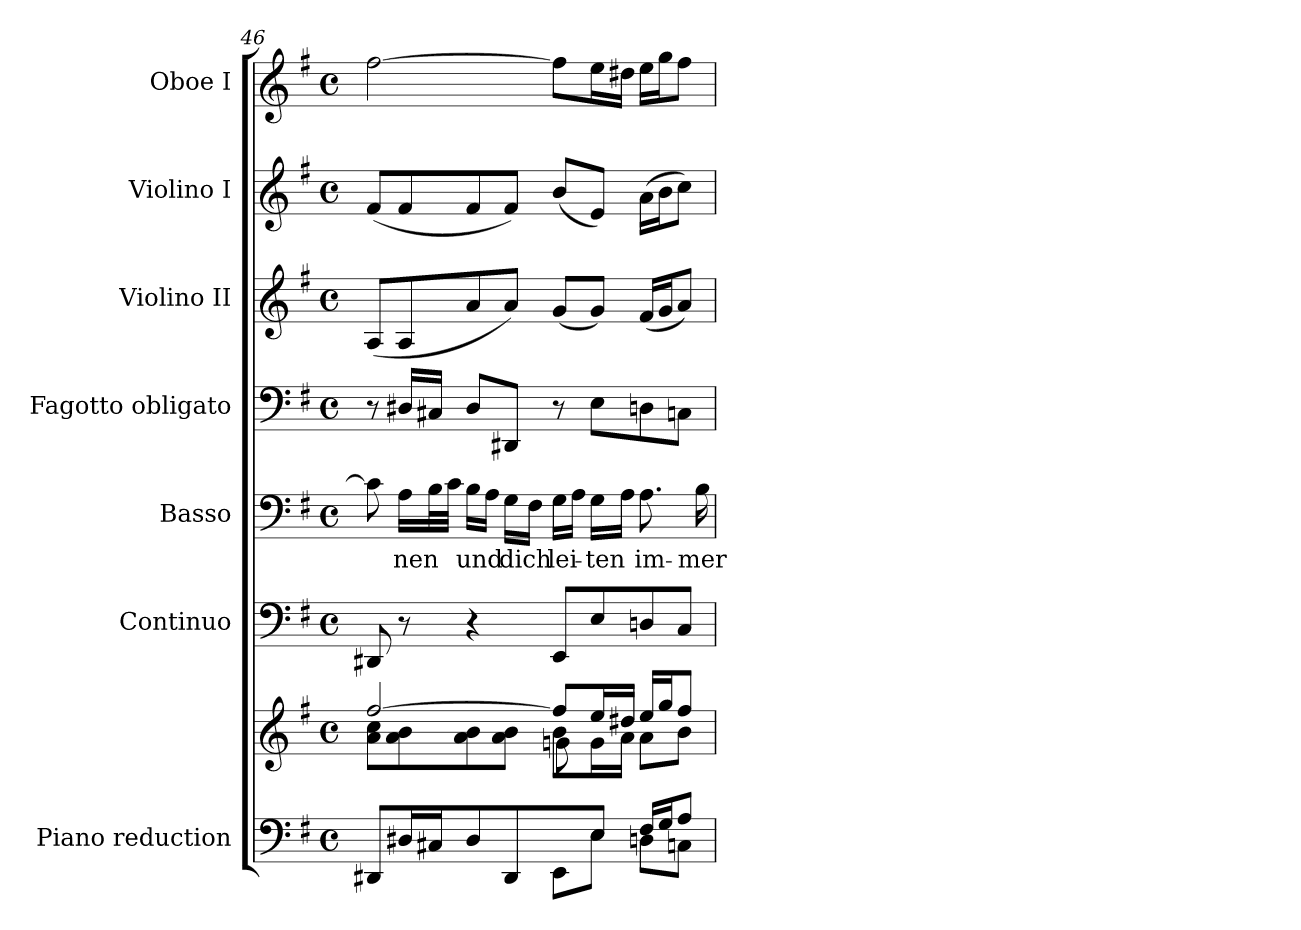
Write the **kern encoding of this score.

**kern	**kern	**kern	**kern	**text	**kern	**kern	**kern	**kern
*part7	*part7	*part6	*part5	*part5	*part4	*part3	*part2	*part1
*staff8	*staff7	*staff6	*staff5	*staff5	*staff4	*staff3	*staff2	*staff1
*I"Piano reduction	*	*I"Continuo	*I"Basso	*	*I"Fagotto obligato	*I"Violino II	*I"Violino I	*I"Oboe I
*I'Pno	*	*	*	*	*	*I'Vln	*I'Vln	*I'Ob
!!LO:PB:g=z
*clefF4	*clefG2	*clefF4	*clefF4	*	*clefF4	*clefG2	*clefG2	*clefG2
*k[f#]	*k[f#]	*k[f#]	*k[f#]	*	*k[f#]	*k[f#]	*k[f#]	*k[f#]
*M4/4	*M4/4	*M4/4	*M4/4	*	*M4/4	*M4/4	*M4/4	*M4/4
*met(c)	*met(c)	*met(c)	*met(c)	*	*met(c)	*met(c)	*met(c)	*met(c)
=46	=46	=46	=46	=46	=46	=46	=46	=46
*^	*^	*	*	*	*	*	*	*
*	*	*	*^	*	*	*	*	*	*	*
8DD#X/L	2ryy	[2ff#/	8a\ 8cc\L	2ryy	8DD#X/	8c\]	.	8r	(<8A/L	(<8f#/L	[2ff#\
!	!	!	!	!	!	!	!LO:LY:b	!	!	!	!
16D#X/L	.	.	8a\ 8b\	.	8r	16A\LL	-nen	16D#X/LL	8A/	8f#/	.
16C#X/JJ	.	.	.	.	.	32B\L	.	16C#X/JJ	.	.	.
.	.	.	.	.	.	32c\JJJ	.	.	.	.	.
!	!	!	!	!	!	!	!LO:LY:b	!	!	!	!
8D#/L	.	.	8a\ 8b\	.	4r	16B\LL	und	8D#/L	8a/	8f#/	.
.	.	.	.	.	.	16A\JJ	.	.	.	.	.
!	!	!	!	!	!	!	!LO:LY:b	!	!	!	!
8DD#/J	.	.	8a\ 8b\J	.	.	16G\LL	dich	8DD#X/J	8a/J)	8f#/J)	.
.	.	.	.	.	.	16F#\JJ	.	.	.	.	.
!	!	!	!	!	!	!	!LO:LY:b	!	!	!	!
8ryy	8EE\L	8ff#/L]	8b\L	8gn\L	8EE/L	16G\LL	lei-	8r	(<8g/L	(<8b/L	8ff#\L]
.	.	.	.	.	.	16A\JJ	.	.	.	.	.
!	!	!	!	!	!	!	!LO:LY:b	!	!	!	!
8E/J	8E\J	16ee/L	16g\L	4.ryy	8E/	16G\LL	-ten	8E\L	8g/J)	8e/J)	16ee\L
.	.	16dd#X/JJ	16a\JJ	.	.	16A\JJ	.	.	.	.	16dd#X\JJ
!	!	!	!	!	!	!	!LO:LY:b	!	!	!	!
16F#/LL	8Dn\L	16ee/LL	8a\L	.	8Dn/	8.A\	im-	8Dn\	(<16f#/LL	(>16a\LL	16ee\LL
16G/J	.	16gg/J	.	.	.	.	.	.	16g/J	16b\J	16gg\J
8A/J	8Cn\J	8ff#/J	8b\J	.	8C/J	.	.	8Cn\J	8a/J)	8cc\J)	8ff#\J
!	!	!	!	!	!	!	!LO:LY:b	!	!	!	!
.	.	.	.	.	.	16B\	-mer-	.	.	.	.
*v	*v	*	*	*	*	*	*	*	*	*	*
*	*v	*v	*v	*	*	*	*	*	*	*
=	=	=	=	=	=	=	=	=
*-	*-	*-	*-	*-	*-	*-	*-	*-
